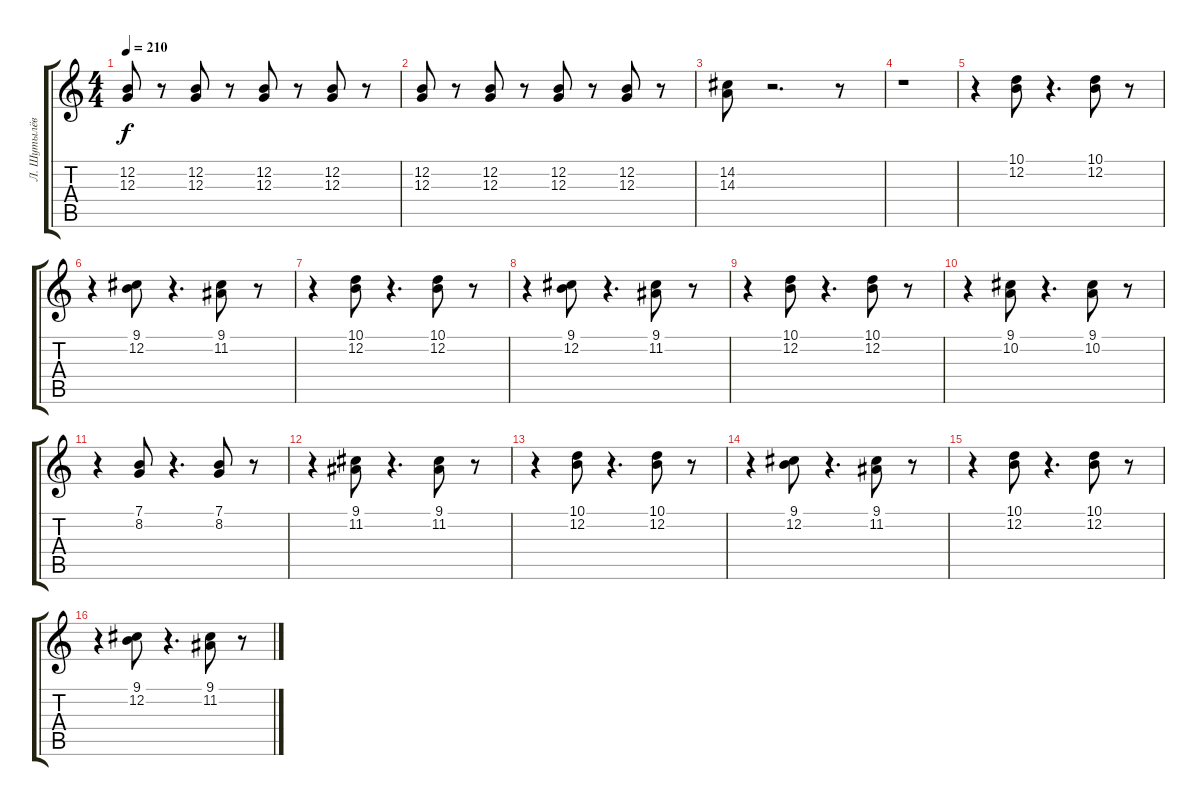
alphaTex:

\track ("Л. Шутылёв" "Л. Шутылёв") {instrument tremolostrings}
\staff {score tabs}
\tuning (E4 B3 G3 D3 A2 E2) {hide}
\ts (4 4)
\tempo 210
\clef g2
\ks c
(12.2 12.3).8{dy f} r.8 (12.2 12.3).8 r.8 (12.2 12.3).8 r.8 (12.2 12.3).8 r.8 |
(12.2 12.3).8 r.8 (12.2 12.3).8 r.8 (12.2 12.3).8 r.8 (12.2 12.3).8 r.8 |
(14.2 14.3).8 r.2{d} r.8 |
r.1 |
r.4 (10.1 12.2).8 r.4{d} (10.1 12.2).8 r.8 |
r.4 (9.1 12.2).8 r.4{d} (9.1 11.2).8 r.8 |
r.4 (10.1 12.2).8 r.4{d} (10.1 12.2).8 r.8 |
r.4 (9.1 12.2).8 r.4{d} (9.1 11.2).8 r.8 |
r.4 (10.1 12.2).8 r.4{d} (10.1 12.2).8 r.8 |
r.4 (9.1 10.2).8 r.4{d} (9.1 10.2).8 r.8 |
r.4 (7.1 8.2).8 r.4{d} (7.1 8.2).8 r.8 |
r.4 (9.1 11.2).8 r.4{d} (9.1 11.2).8 r.8 |
r.4 (10.1 12.2).8 r.4{d} (10.1 12.2).8 r.8 |
r.4 (9.1 12.2).8 r.4{d} (9.1 11.2).8 r.8 |
r.4 (10.1 12.2).8 r.4{d} (10.1 12.2).8 r.8 |
r.4 (9.1 12.2).8 r.4{d} (9.1 11.2).8 r.8
